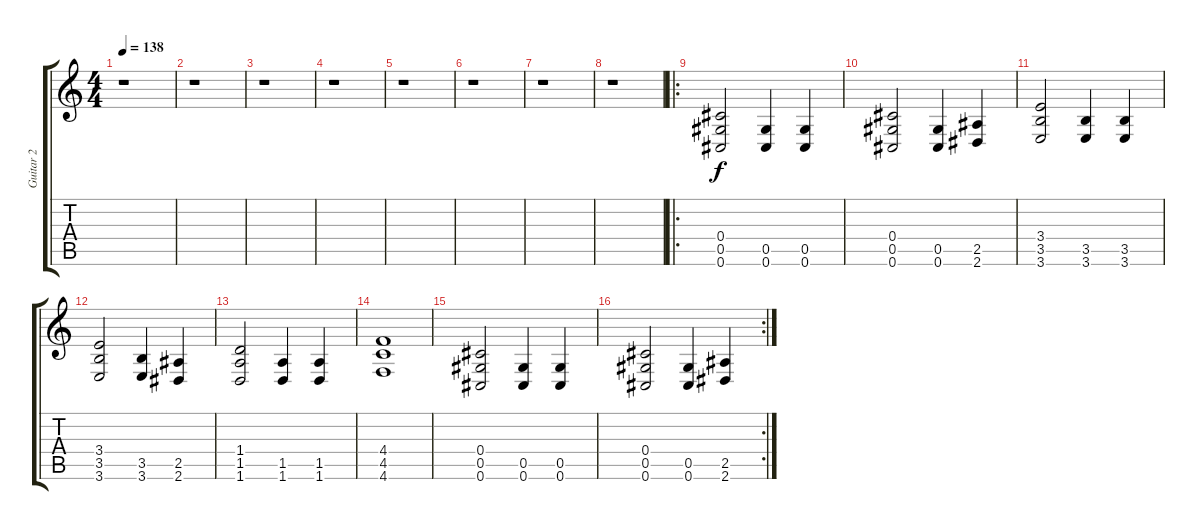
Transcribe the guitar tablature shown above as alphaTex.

\track ("Guitar 2" "Guitar 2") {instrument distortionguitar}
\staff {score tabs}
\tuning (Eb4 Bb3 Gb3 Db3 Ab2 Db2) {hide}
\ts (4 4)
\tempo 138
\clef g2
\ks c
r.1{dy f} |
r.1 |
r.1 |
r.1 |
r.1 |
r.1 |
r.1 |
r.1 |
\ro
(0.4 0.5 0.6).2 (0.5 0.6).4 (0.5 0.6).4 |
(0.4 0.5 0.6).2 (0.5 0.6).4 (2.5 2.6).4 |
(3.4 3.5 3.6).2 (3.5 3.6).4 (3.5 3.6).4 |
(3.4 3.5 3.6).2 (3.5 3.6).4 (2.5 2.6).4 |
(1.4 1.5 1.6).2 (1.5 1.6).4 (1.5 1.6).4 |
(4.4 4.5 4.6).1 |
(0.4 0.5 0.6).2 (0.5 0.6).4 (0.5 0.6).4 |
\rc 2
(0.4 0.5 0.6).2 (0.5 0.6).4 (2.5 2.6).4
